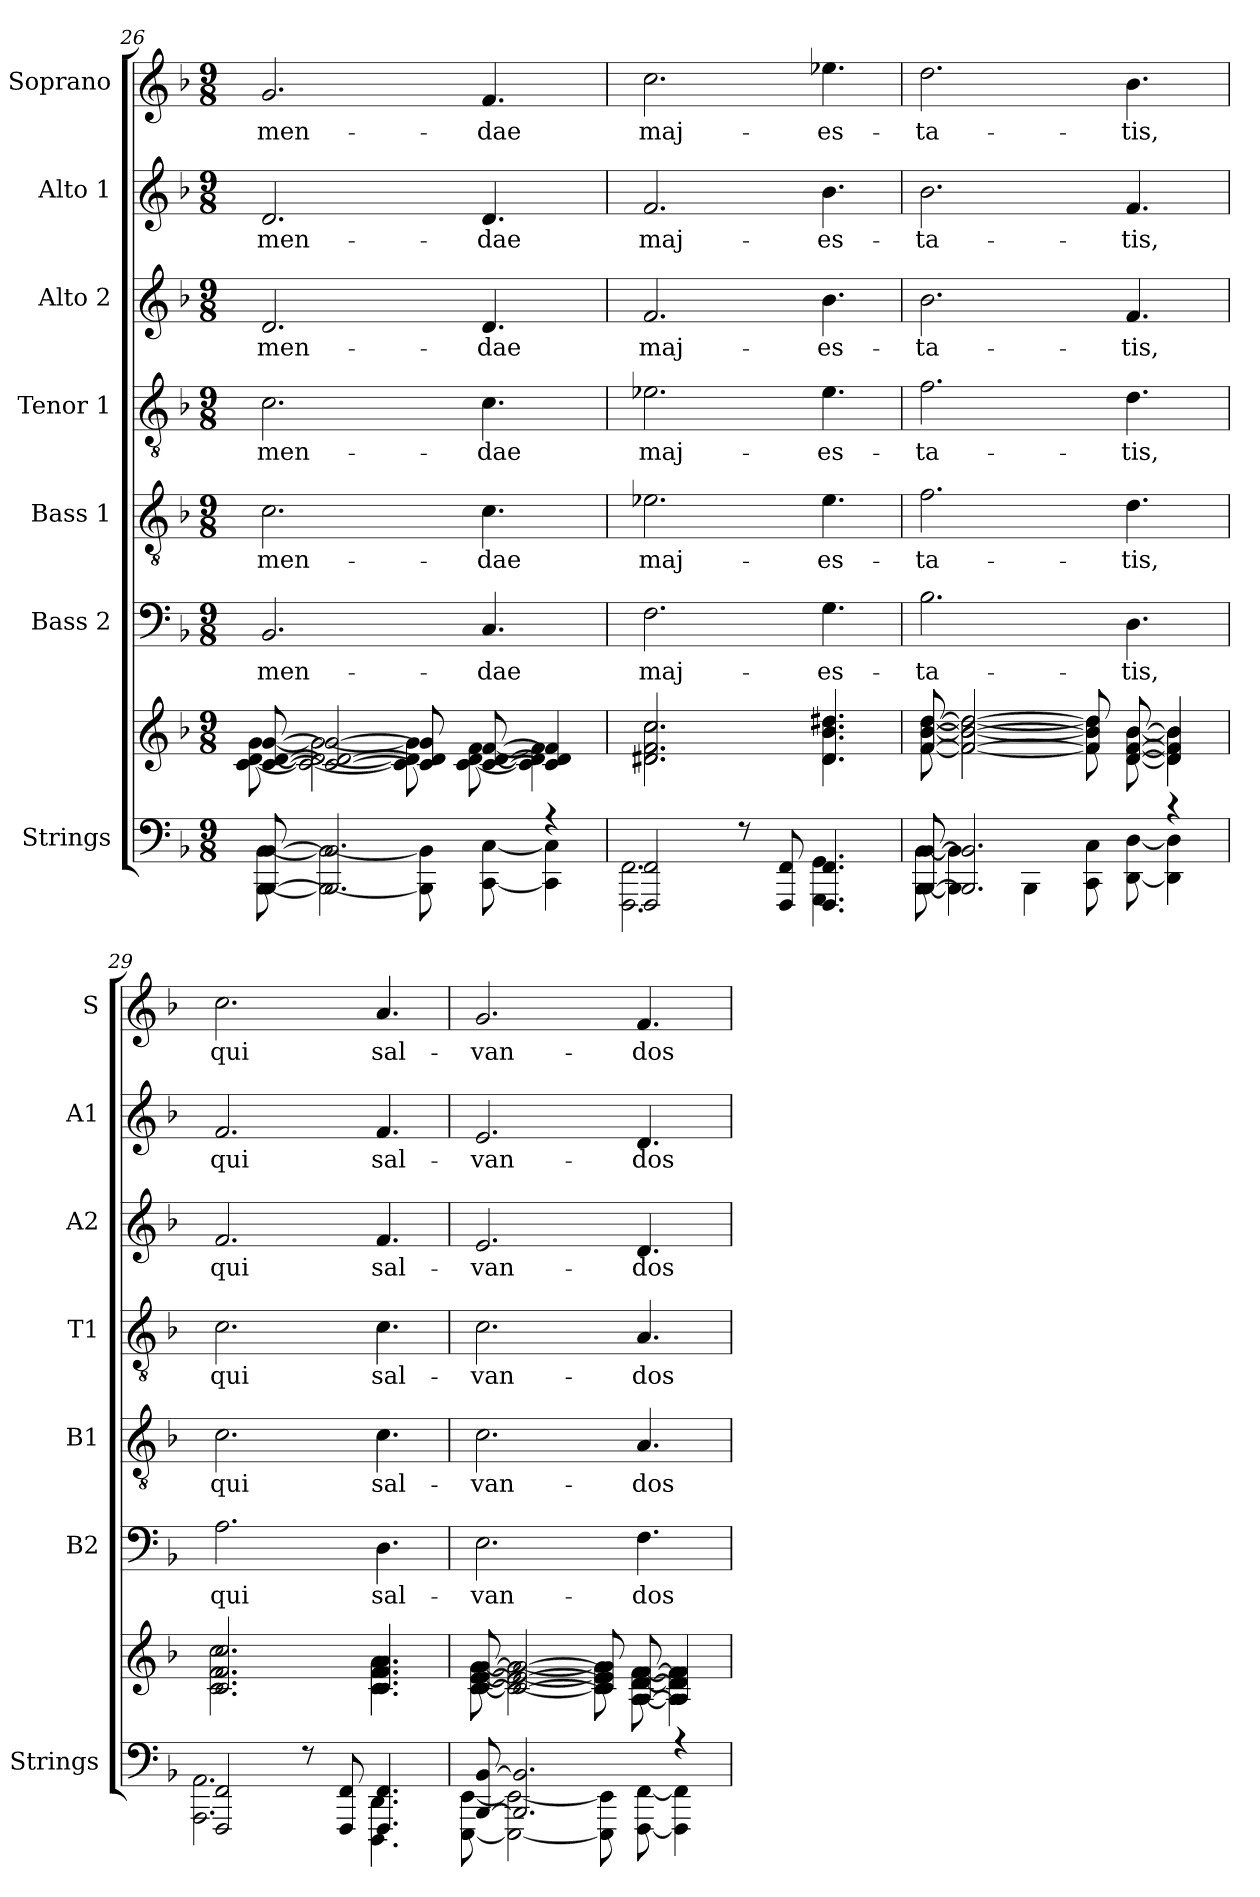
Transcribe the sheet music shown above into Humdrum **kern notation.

**kern	**kern	**kern	**text	**kern	**text	**kern	**text	**kern	**text	**kern	**text	**kern	**text
*part7	*part7	*part6	*part6	*part5	*part5	*part4	*part4	*part3	*part3	*part2	*part2	*part1	*part1
*staff8	*staff7	*staff6	*staff6	*staff5	*staff5	*staff4	*staff4	*staff3	*staff3	*staff2	*staff2	*staff1	*staff1
*I"Strings	*	*I"Bass 2	*	*I"Bass 1	*	*I"Tenor 1	*	*I"Alto 2	*	*I"Alto 1	*	*I"Soprano	*
*I'Strings	*	*I'B2	*	*I'B1	*	*I'T1	*	*I'A2	*	*I'A1	*	*I'S	*
*clefF4	*clefG2	*clefF4	*	*clefGv2	*	*clefGv2	*	*clefG2	*	*clefG2	*	*clefG2	*
*k[b-]	*k[b-]	*k[b-]	*	*k[b-]	*	*k[b-]	*	*k[b-]	*	*k[b-]	*	*k[b-]	*
*M9/8	*M9/8	*M9/8	*	*M9/8	*	*M9/8	*	*M9/8	*	*M9/8	*	*M9/8	*
=26	=26	=26	=26	=26	=26	=26	=26	=26	=26	=26	=26	=26	=26
*^	*^	*	*	*	*	*	*	*	*	*	*	*	*
!	!	!	!	!	!LO:LY:b	!	!LO:LY:b	!	!LO:LY:b	!	!LO:LY:b	!	!LO:LY:b	!	!LO:LY:b
[8BBB-/ [8BB-/	[8BBB-\ [8BB-\	[8c/ [8d/ [8g/	[8c\ [8d\ [8g\	2.BB-	-men-	2.c	-men-	2.c	-men-	2.d	-men-	2.d	-men-	2.g	-men-
2.BBB-/] 2.BB-/]	2BBB-\_ 2BB-\_	2c/_ 2d/_ 2g/_	2c\_ 2d\_ 2g\_	.	.	.	.	.	.	.	.	.	.	.	.
.	8BBB-\] 8BB-\]	8c/] 8d/] 8g/]	8c\] 8d\] 8g\]	.	.	.	.	.	.	.	.	.	.	.	.
!	!	!	!	!	!LO:LY:b	!	!LO:LY:b	!	!LO:LY:b	!	!LO:LY:b	!	!LO:LY:b	!	!LO:LY:b
.	[8CC\ [8C\	[8c/ [8d/ [8f/	[8c\ [8d\ [8f\	4.C	-dae	4.c	-dae	4.c	-dae	4.d	-dae	4.d	-dae	4.f	-dae
4r	4CC\] 4C\]	4c/] 4d/] 4f/]	4c\] 4d\] 4f\]	.	.	.	.	.	.	.	.	.	.	.	.
=27	=27	=27	=27	=27	=27	=27	=27	=27	=27	=27	=27	=27	=27	=27	=27
!	!	!	!	!	!LO:LY:b	!	!LO:LY:b	!	!LO:LY:b	!	!LO:LY:b	!	!LO:LY:b	!	!LO:LY:b
2FFF/ 2FF/	2.FFF\ 2.FF\	2.d#X/ 2.f/ 2.cc/	2.d#X\ 2.f\ 2.cc\	2.F	maj-	2.e-X	maj-	2.e-X	maj-	2.f	maj-	2.f	maj-	2.cc	maj-
8r	.	.	.	.	.	.	.	.	.	.	.	.	.	.	.
8FFF/ 8FF/	.	.	.	.	.	.	.	.	.	.	.	.	.	.	.
!	!	!	!	!	!LO:LY:b	!	!LO:LY:b	!	!LO:LY:b	!	!LO:LY:b	!	!LO:LY:b	!	!LO:LY:b
4.FFF/ 4.FF/	4.GGG\ 4.GG\	4.d#/ 4.b-/ 4.dd#X/	4.d#\ 4.b-\ 4.dd#X\	4.G	-es-	4.e-	-es-	4.e-	-es-	4.b-	-es-	4.b-	-es-	4.ee-X	-es-
=28	=28	=28	=28	=28	=28	=28	=28	=28	=28	=28	=28	=28	=28	=28	=28
!	!	!	!	!	!LO:LY:b	!	!LO:LY:b	!	!LO:LY:b	!	!LO:LY:b	!	!LO:LY:b	!	!LO:LY:b
[8BBB-/ [8BB-/	[8BBB-\ [8BB-\	[8f/ [8b-/ [8dd/	[8f\ [8b-\ [8dd\	2.B-	-ta-	2.f	-ta-	2.f	-ta-	2.b-	-ta-	2.b-	-ta-	2.dd	-ta-
2.BBB-/] 2.BB-/]	4BBB-\] 4BB-\]	2f/_ 2b-/_ 2dd/_	2f\_ 2b-\_ 2dd\_	.	.	.	.	.	.	.	.	.	.	.	.
.	4BBB-\	.	.	.	.	.	.	.	.	.	.	.	.	.	.
.	8CC\ 8C\	8f/] 8b-/] 8dd/]	8f\] 8b-\] 8dd\]	.	.	.	.	.	.	.	.	.	.	.	.
!	!	!	!	!	!LO:LY:b	!	!LO:LY:b	!	!LO:LY:b	!	!LO:LY:b	!	!LO:LY:b	!	!LO:LY:b
.	[8DD\ [8D\	[8d/ [8f/ [8b-/	[8d\ [8f\ [8b-\	4.D	-tis,	4.d	-tis,	4.d	-tis,	4.f	-tis,	4.f	-tis,	4.b-	-tis,
4r	4DD\] 4D\]	4d/] 4f/] 4b-/]	4d\] 4f\] 4b-\]	.	.	.	.	.	.	.	.	.	.	.	.
=29	=29	=29	=29	=29	=29	=29	=29	=29	=29	=29	=29	=29	=29	=29	=29
!	!	!	!	!	!LO:LY:b	!	!LO:LY:b	!	!LO:LY:b	!	!LO:LY:b	!	!LO:LY:b	!	!LO:LY:b
2FFF/ 2FF/	2.AAA\ 2.AA\	2.c/ 2.f/ 2.cc/	2.c\ 2.f\ 2.cc\	2.A	qui	2.c	qui	2.c	qui	2.f	qui	2.f	qui	2.cc	qui
8r	.	.	.	.	.	.	.	.	.	.	.	.	.	.	.
8FFF/ 8FF/	.	.	.	.	.	.	.	.	.	.	.	.	.	.	.
!	!	!	!	!	!LO:LY:b	!	!LO:LY:b	!	!LO:LY:b	!	!LO:LY:b	!	!LO:LY:b	!	!LO:LY:b
4.FFF/ 4.FF/	4.DDD\ 4.DD\	4.c/ 4.f/ 4.a/	4.c\ 4.f\ 4.a\	4.D	sal-	4.c	sal-	4.c	sal-	4.f	sal-	4.f	sal-	4.a	sal-
=30	=30	=30	=30	=30	=30	=30	=30	=30	=30	=30	=30	=30	=30	=30	=30
!	!	!	!	!	!LO:LY:b	!	!LO:LY:b	!	!LO:LY:b	!	!LO:LY:b	!	!LO:LY:b	!	!LO:LY:b
[8BBB-/ [8BB-/	[8EEE\ [8EE\	[8c/ [8e/ [8g/	[8c\ [8e\ [8g\	2.E	-van-	2.c	-van-	2.c	-van-	2.e	-van-	2.e	-van-	2.g	-van-
2.BBB-/] 2.BB-/]	2EEE\_ 2EE\_	2c/_ 2e/_ 2g/_	2c\_ 2e\_ 2g\_	.	.	.	.	.	.	.	.	.	.	.	.
.	8EEE\] 8EE\]	8c/] 8e/] 8g/]	8c\] 8e\] 8g\]	.	.	.	.	.	.	.	.	.	.	.	.
!	!	!	!	!	!LO:LY:b	!	!LO:LY:b	!	!LO:LY:b	!	!LO:LY:b	!	!LO:LY:b	!	!LO:LY:b
.	[8FFF\ [8FF\	[8A/ [8d/ [8f/	[8A\ [8d\ [8f\	4.F	-dos	4.A	-dos	4.A	-dos	4.d	-dos	4.d	-dos	4.f	-dos
4r	4FFF\] 4FF\]	4A/] 4d/] 4f/]	4A\] 4d\] 4f\]	.	.	.	.	.	.	.	.	.	.	.	.
*v	*v	*	*	*	*	*	*	*	*	*	*	*	*	*	*
*	*v	*v	*	*	*	*	*	*	*	*	*	*	*	*
=	=	=	=	=	=	=	=	=	=	=	=	=	=
*-	*-	*-	*-	*-	*-	*-	*-	*-	*-	*-	*-	*-	*-
